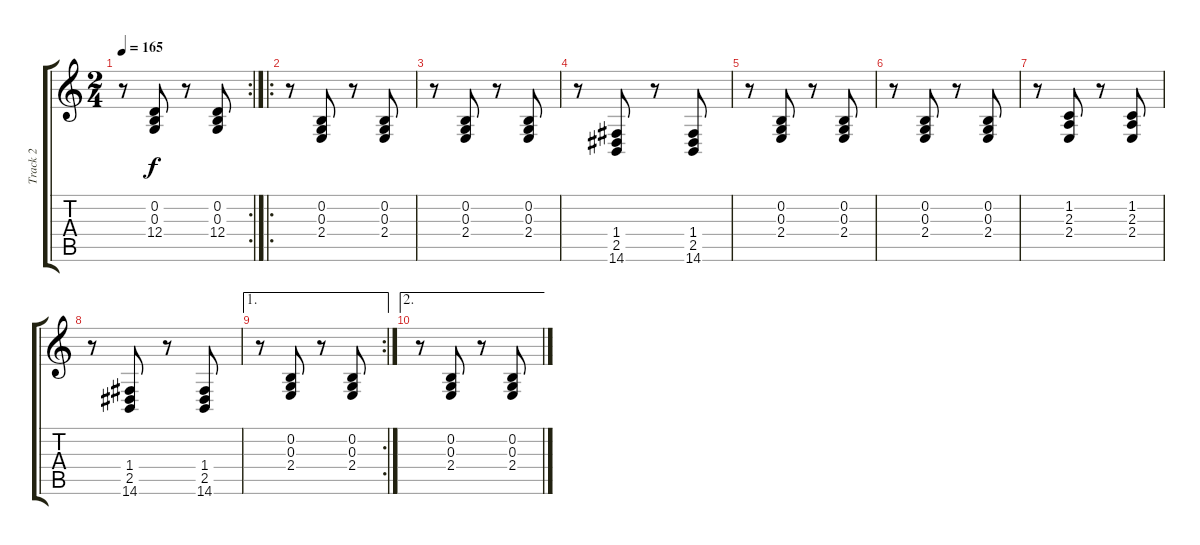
\track ("Track 2" "Track 2") {instrument accordion}
\staff {score tabs}
\tuning (E4 B3 G3 D3 A2 E2) {hide}
\rc 2
\ts (2 4)
\tempo 165
\clef g2
\ks c
r.8{dy f} (0.2 0.3 12.4).8 r.8 (0.2 0.3 12.4).8 |
\ro
r.8 (0.2 0.3 2.4).8 r.8 (0.2 0.3 2.4).8 |
r.8 (0.2 0.3 2.4).8 r.8 (0.2 0.3 2.4).8 |
r.8 (1.4 2.5 14.6).8 r.8 (1.4 2.5 14.6).8 |
r.8 (0.2 0.3 2.4).8 r.8 (0.2 0.3 2.4).8 |
r.8 (0.2 0.3 2.4).8 r.8 (0.2 0.3 2.4).8 |
r.8 (1.2 2.3 2.4).8 r.8 (1.2 2.3 2.4).8 |
r.8 (1.4 2.5 14.6).8 r.8 (1.4 2.5 14.6).8 |
\ae 1
\rc 2
r.8 (0.2 0.3 2.4).8 r.8 (0.2 0.3 2.4).8 |
\ae 2
r.8 (0.2 0.3 2.4).8 r.8 (0.2 0.3 2.4).8
